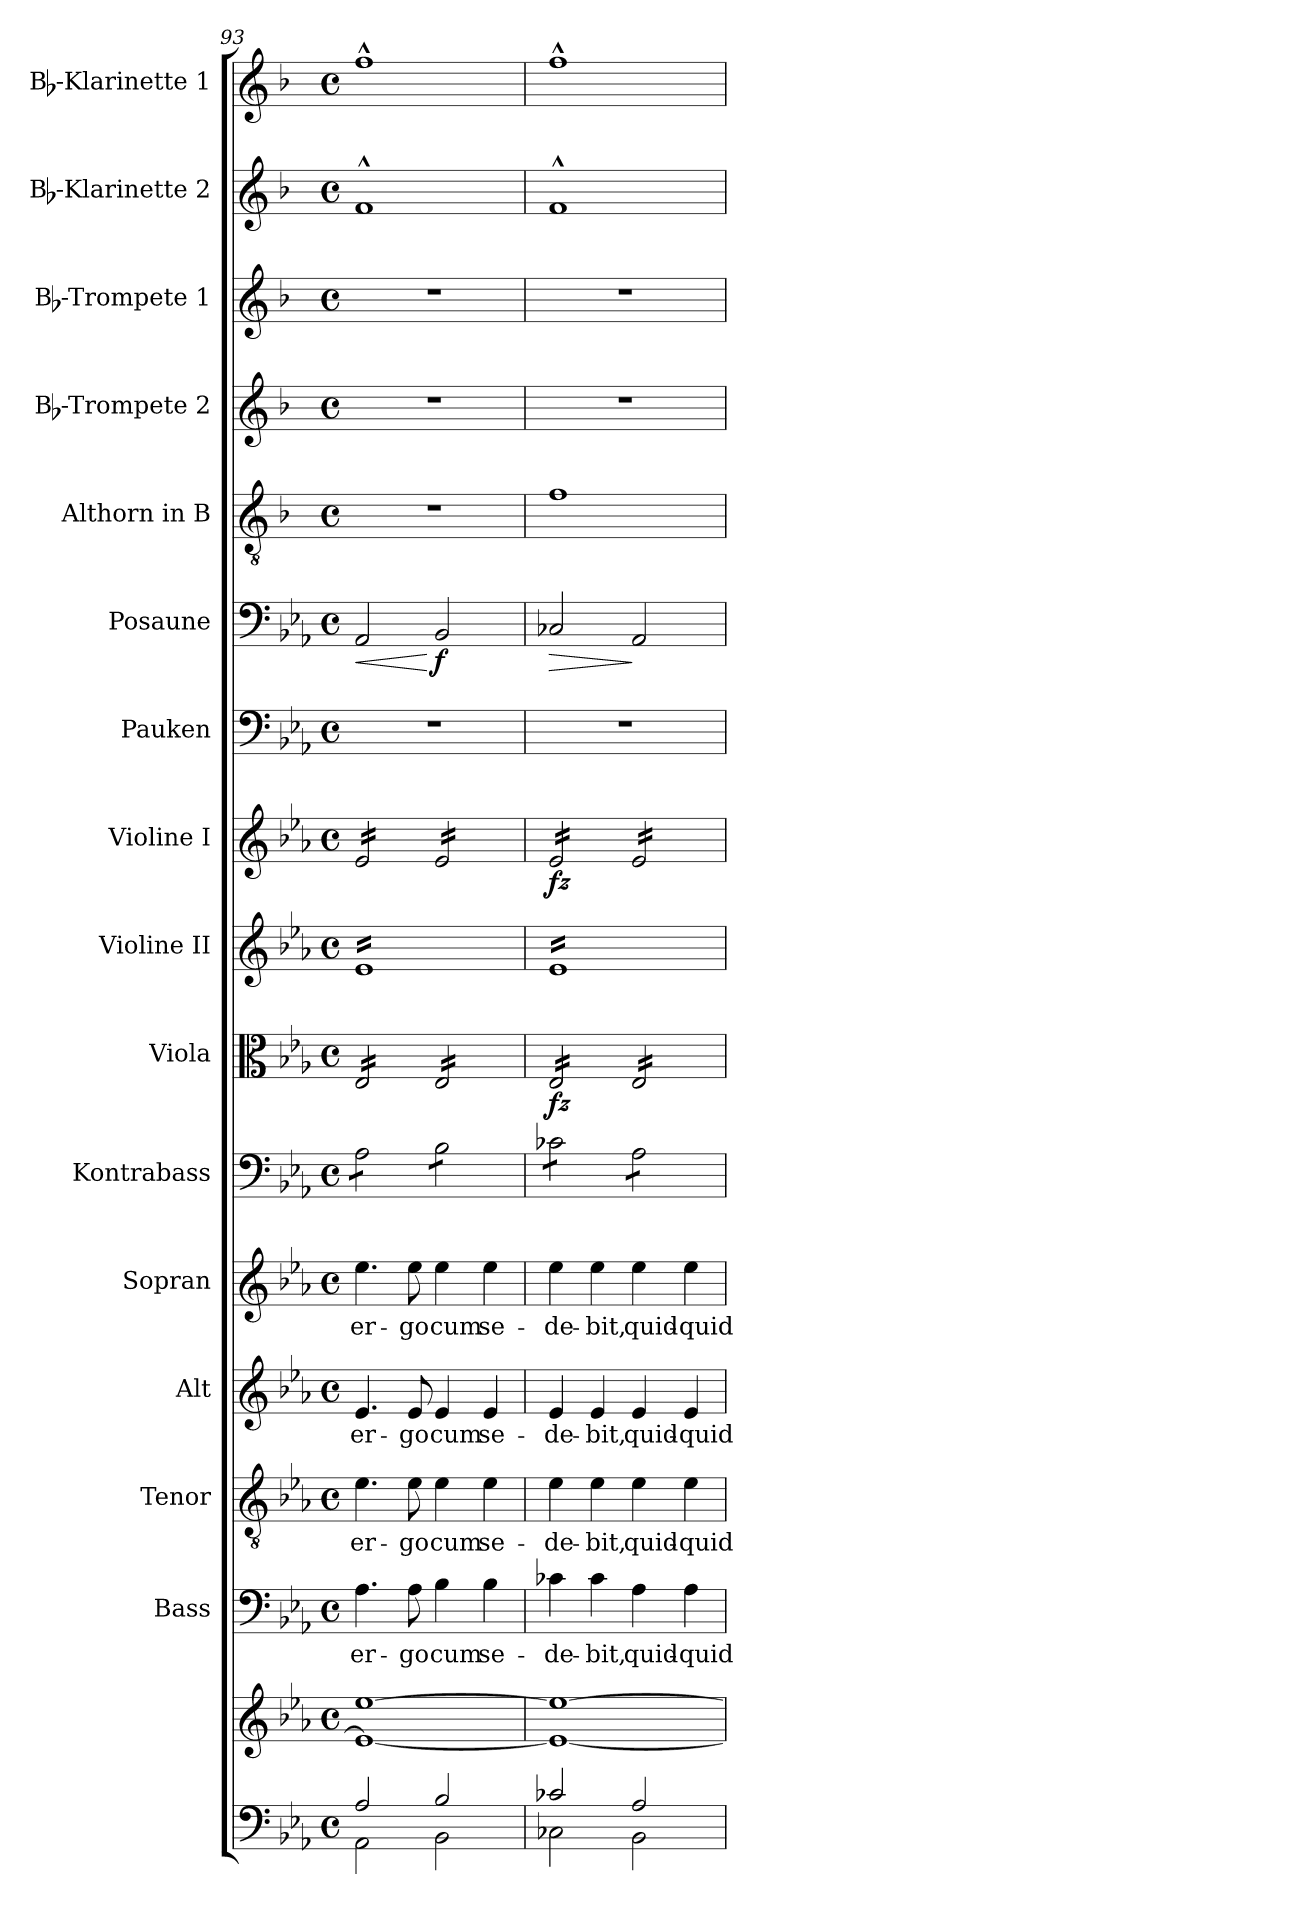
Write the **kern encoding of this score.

**kern	**kern	**kern	**text	**kern	**text	**kern	**text	**kern	**text	**kern	**kern	**dynam	**kern	**kern	**dynam	**kern	**kern	**dynam	**kern	**kern	**kern	**kern	**kern
*part16	*part16	*part15	*part15	*part14	*part14	*part13	*part13	*part12	*part12	*part11	*part10	*part10	*part9	*part8	*part8	*part7	*part6	*part6	*part5	*part4	*part3	*part2	*part1
*staff17	*staff16	*staff15	*staff15	*staff14	*staff14	*staff13	*staff13	*staff12	*staff12	*staff11	*staff10	*staff10	*staff9	*staff8	*staff8	*staff7	*staff6	*staff6	*staff5	*staff4	*staff3	*staff2	*staff1
*	*	*I"Bass	*	*I"Tenor	*	*I"Alt	*	*I"Sopran	*	*I"Kontrabass	*I"Viola	*	*I"Violine II	*I"Violine I	*	*I"Pauken	*I"Posaune	*	*I"Althorn in B	*I"Bb-Trompete 2	*I"Bb-Trompete 1	*I"Bb-Klarinette 2	*I"Bb-Klarinette 1
*	*	*I'B.	*	*I'T.	*	*I'A.	*	*I'S.	*	*I'Kb.	*I'Vla.	*	*I'Vl. II	*I'Vl. I	*	*I'Pk.	*I'Pos.	*	*	*I'Bb Trp. 2	*I'Bb Trp. 1	*I'Bb Kl. 2	*I'Bb Kl. 1
*clefF4	*clefG2	*clefF4	*	*clefGv2	*	*clefG2	*	*clefG2	*	*clefF4	*clefC3	*	*clefG2	*clefG2	*	*clefF4	*clefF4	*	*clefGv2	*clefG2	*clefG2	*clefG2	*clefG2
*	*	*	*	*	*	*	*	*	*	*ITrd7c12	*	*	*	*	*	*	*	*	*ITrd1c2	*ITrd1c2	*ITrd1c2	*ITrd1c2	*ITrd1c2
*k[b-e-a-]	*k[b-e-a-]	*k[b-e-a-]	*	*k[b-e-a-]	*	*k[b-e-a-]	*	*k[b-e-a-]	*	*k[b-e-a-]	*k[b-e-a-]	*	*k[b-e-a-]	*k[b-e-a-]	*	*k[b-e-a-]	*k[b-e-a-]	*	*k[b-e-a-]	*k[b-e-a-]	*k[b-e-a-]	*k[b-e-a-]	*k[b-e-a-]
*E-:	*E-:	*E-:	*	*E-:	*	*E-:	*	*E-:	*	*E-:	*E-:	*	*E-:	*E-:	*	*E-:	*E-:	*	*E-:	*E-:	*E-:	*E-:	*E-:
*M4/4	*M4/4	*M4/4	*	*M4/4	*	*M4/4	*	*M4/4	*	*M4/4	*M4/4	*	*M4/4	*M4/4	*	*M4/4	*M4/4	*	*M4/4	*M4/4	*M4/4	*M4/4	*M4/4
*met(c)	*met(c)	*met(c)	*	*met(c)	*	*met(c)	*	*met(c)	*	*met(c)	*met(c)	*	*met(c)	*met(c)	*	*met(c)	*met(c)	*	*met(c)	*met(c)	*met(c)	*met(c)	*met(c)
=93	=93	=93	=93	=93	=93	=93	=93	=93	=93	=93	=93	=93	=93	=93	=93	=93	=93	=93	=93	=93	=93	=93	=93
*^	*^	*	*	*	*	*	*	*	*	*	*	*	*	*	*	*	*	*	*	*	*	*	*
!	!	!	!	!	!LO:LY:b	!	!LO:LY:b	!	!LO:LY:b	!	!LO:LY:b	!	!	!	!	!	!	!	!	!LO:HP:b	!	!	!	!	!
*	*	*	*	*	*	*	*	*	*	*	*	*tremolo	*	*	*	*	*	*	*	*	*	*	*	*	*
*	*	*	*	*	*	*	*	*	*	*	*	*	*tremolo	*	*	*	*	*	*	*	*	*	*	*	*
*	*	*	*	*	*	*	*	*	*	*	*	*	*	*	*tremolo	*	*	*	*	*	*	*	*	*	*
*	*	*	*	*	*	*	*	*	*	*	*	*	*	*	*	*tremolo	*	*	*	*	*	*	*	*	*
2A-/	2AA-\	[>1ee-	1e-_	4.A-\	er-	4.e-\	er-	4.e-/	er-	4.ee-\	er-	8AA-\L	16E-/LL	.	16e-LL	16e-/LL	.	1r	2AA-/	<	1r	1r	1r	1e-^^>	1ee-^^>
.	.	.	.	.	.	.	.	.	.	.	.	.	16E-/	.	16e-	16e-/	.	.	.	.	.	.	.	.	.
.	.	.	.	.	.	.	.	.	.	.	.	8AA-\	16E-/	.	16e-	16e-/	.	.	.	.	.	.	.	.	.
.	.	.	.	.	.	.	.	.	.	.	.	.	16E-/	.	16e-	16e-/	.	.	.	.	.	.	.	.	.
.	.	.	.	.	.	.	.	.	.	.	.	8AA-\	16E-/	.	16e-	16e-/	.	.	.	.	.	.	.	.	.
.	.	.	.	.	.	.	.	.	.	.	.	.	16E-/	.	16e-	16e-/	.	.	.	.	.	.	.	.	.
!	!	!	!	!	!LO:LY:b	!	!LO:LY:b	!	!LO:LY:b	!	!LO:LY:b	!	!	!	!	!	!	!	!	!	!	!	!	!	!
.	.	.	.	8A-\	-go	8e-\	-go	8e-/	-go	8ee-\	-go	8AA-\J	16E-/	.	16e-	16e-/	.	.	.	.	.	.	.	.	.
.	.	.	.	.	.	.	.	.	.	.	.	.	16E-/JJ	.	16e-	16e-/JJ	.	.	.	.	.	.	.	.	.
!	!	!	!	!	!LO:LY:b	!	!LO:LY:b	!	!LO:LY:b	!	!LO:LY:b	!	!	!	!	!	!	!	!	!LO:DY:n=1:b	!	!	!	!	!
2B-/	2BB-\	.	.	4B-\	cum	4e-\	cum	4e-/	cum	4ee-\	cum	8BB-\L	16E-/LL	.	16e-	16e-/LL	.	.	2BB-/	[ f	.	.	.	.	.
.	.	.	.	.	.	.	.	.	.	.	.	.	16E-/	.	16e-	16e-/	.	.	.	.	.	.	.	.	.
.	.	.	.	.	.	.	.	.	.	.	.	8BB-\	16E-/	.	16e-	16e-/	.	.	.	.	.	.	.	.	.
.	.	.	.	.	.	.	.	.	.	.	.	.	16E-/	.	16e-	16e-/	.	.	.	.	.	.	.	.	.
!	!	!	!	!	!LO:LY:b	!	!LO:LY:b	!	!LO:LY:b	!	!LO:LY:b	!	!	!	!	!	!	!	!	!	!	!	!	!	!
.	.	.	.	4B-\	se-	4e-\	se-	4e-/	se-	4ee-\	se-	8BB-\	16E-/	.	16e-	16e-/	.	.	.	.	.	.	.	.	.
.	.	.	.	.	.	.	.	.	.	.	.	.	16E-/	.	16e-	16e-/	.	.	.	.	.	.	.	.	.
.	.	.	.	.	.	.	.	.	.	.	.	8BB-\J	16E-/	.	16e-	16e-/	.	.	.	.	.	.	.	.	.
.	.	.	.	.	.	.	.	.	.	.	.	.	16E-/JJ	.	16e-JJ	16e-/JJ	.	.	.	.	.	.	.	.	.
=94	=94	=94	=94	=94	=94	=94	=94	=94	=94	=94	=94	=94	=94	=94	=94	=94	=94	=94	=94	=94	=94	=94	=94	=94	=94
!	!	!	!	!	!LO:LY:b	!	!LO:LY:b	!	!LO:LY:b	!	!LO:LY:b	!	!	!LO:DY:b	!	!	!LO:DY:b	!	!	!LO:HP:b	!	!	!	!	!
2c-X/	2C-X\	1ee-_	1e-_	4c-X\	-de-	4e-\	-de-	4e-/	-de-	4ee-\	-de-	8C-X\L	16E-/LL	fz	16e-LL	16e-/LL	fz	1r	2C-X/	>	1e-	1r	1r	1e-^^>	1ee-^^>
.	.	.	.	.	.	.	.	.	.	.	.	.	16E-/	.	16e-	16e-/	.	.	.	.	.	.	.	.	.
.	.	.	.	.	.	.	.	.	.	.	.	8C-X\	16E-/	.	16e-	16e-/	.	.	.	.	.	.	.	.	.
.	.	.	.	.	.	.	.	.	.	.	.	.	16E-/	.	16e-	16e-/	.	.	.	.	.	.	.	.	.
!	!	!	!	!	!LO:LY:b	!	!LO:LY:b	!	!LO:LY:b	!	!LO:LY:b	!	!	!	!	!	!	!	!	!	!	!	!	!	!
.	.	.	.	4c-\	-bit,	4e-\	-bit,	4e-/	-bit,	4ee-\	-bit,	8C-X\	16E-/	.	16e-	16e-/	.	.	.	.	.	.	.	.	.
.	.	.	.	.	.	.	.	.	.	.	.	.	16E-/	.	16e-	16e-/	.	.	.	.	.	.	.	.	.
.	.	.	.	.	.	.	.	.	.	.	.	8C-X\J	16E-/	.	16e-	16e-/	.	.	.	.	.	.	.	.	.
.	.	.	.	.	.	.	.	.	.	.	.	.	16E-/JJ	.	16e-	16e-/JJ	.	.	.	.	.	.	.	.	.
!	!	!	!	!	!LO:LY:b	!	!LO:LY:b	!	!LO:LY:b	!	!LO:LY:b	!	!	!	!	!	!	!	!	!	!	!	!	!	!
2A-/	2BB-\	.	.	4A-\	quid-	4e-\	quid-	4e-/	quid-	4ee-\	quid-	8AA-\L	16E-/LL	.	16e-	16e-/LL	.	.	2AA-/	]	.	.	.	.	.
.	.	.	.	.	.	.	.	.	.	.	.	.	16E-/	.	16e-	16e-/	.	.	.	.	.	.	.	.	.
.	.	.	.	.	.	.	.	.	.	.	.	8AA-\	16E-/	.	16e-	16e-/	.	.	.	.	.	.	.	.	.
.	.	.	.	.	.	.	.	.	.	.	.	.	16E-/	.	16e-	16e-/	.	.	.	.	.	.	.	.	.
!	!	!	!	!	!LO:LY:b	!	!LO:LY:b	!	!LO:LY:b	!	!LO:LY:b	!	!	!	!	!	!	!	!	!	!	!	!	!	!
.	.	.	.	4A-\	-quid	4e-\	-quid	4e-/	-quid	4ee-\	-quid	8AA-\	16E-/	.	16e-	16e-/	.	.	.	.	.	.	.	.	.
.	.	.	.	.	.	.	.	.	.	.	.	.	16E-/	.	16e-	16e-/	.	.	.	.	.	.	.	.	.
.	.	.	.	.	.	.	.	.	.	.	.	8AA-\J	16E-/	.	16e-	16e-/	.	.	.	.	.	.	.	.	.
*	*	*	*	*	*	*	*	*	*	*	*	*Xtremolo	*	*	*	*	*	*	*	*	*	*	*	*	*
.	.	.	.	.	.	.	.	.	.	.	.	.	16E-/JJ	.	16e-JJ	16e-/JJ	.	.	.	.	.	.	.	.	.
*	*	*	*	*	*	*	*	*	*	*	*	*	*	*	*	*Xtremolo	*	*	*	*	*	*	*	*	*
*	*	*	*	*	*	*	*	*	*	*	*	*	*	*	*Xtremolo	*	*	*	*	*	*	*	*	*	*
*	*	*	*	*	*	*	*	*	*	*	*	*	*Xtremolo	*	*	*	*	*	*	*	*	*	*	*	*
*v	*v	*	*	*	*	*	*	*	*	*	*	*	*	*	*	*	*	*	*	*	*	*	*	*	*
*	*v	*v	*	*	*	*	*	*	*	*	*	*	*	*	*	*	*	*	*	*	*	*	*	*
=	=	=	=	=	=	=	=	=	=	=	=	=	=	=	=	=	=	=	=	=	=	=	=
*-	*-	*-	*-	*-	*-	*-	*-	*-	*-	*-	*-	*-	*-	*-	*-	*-	*-	*-	*-	*-	*-	*-	*-
